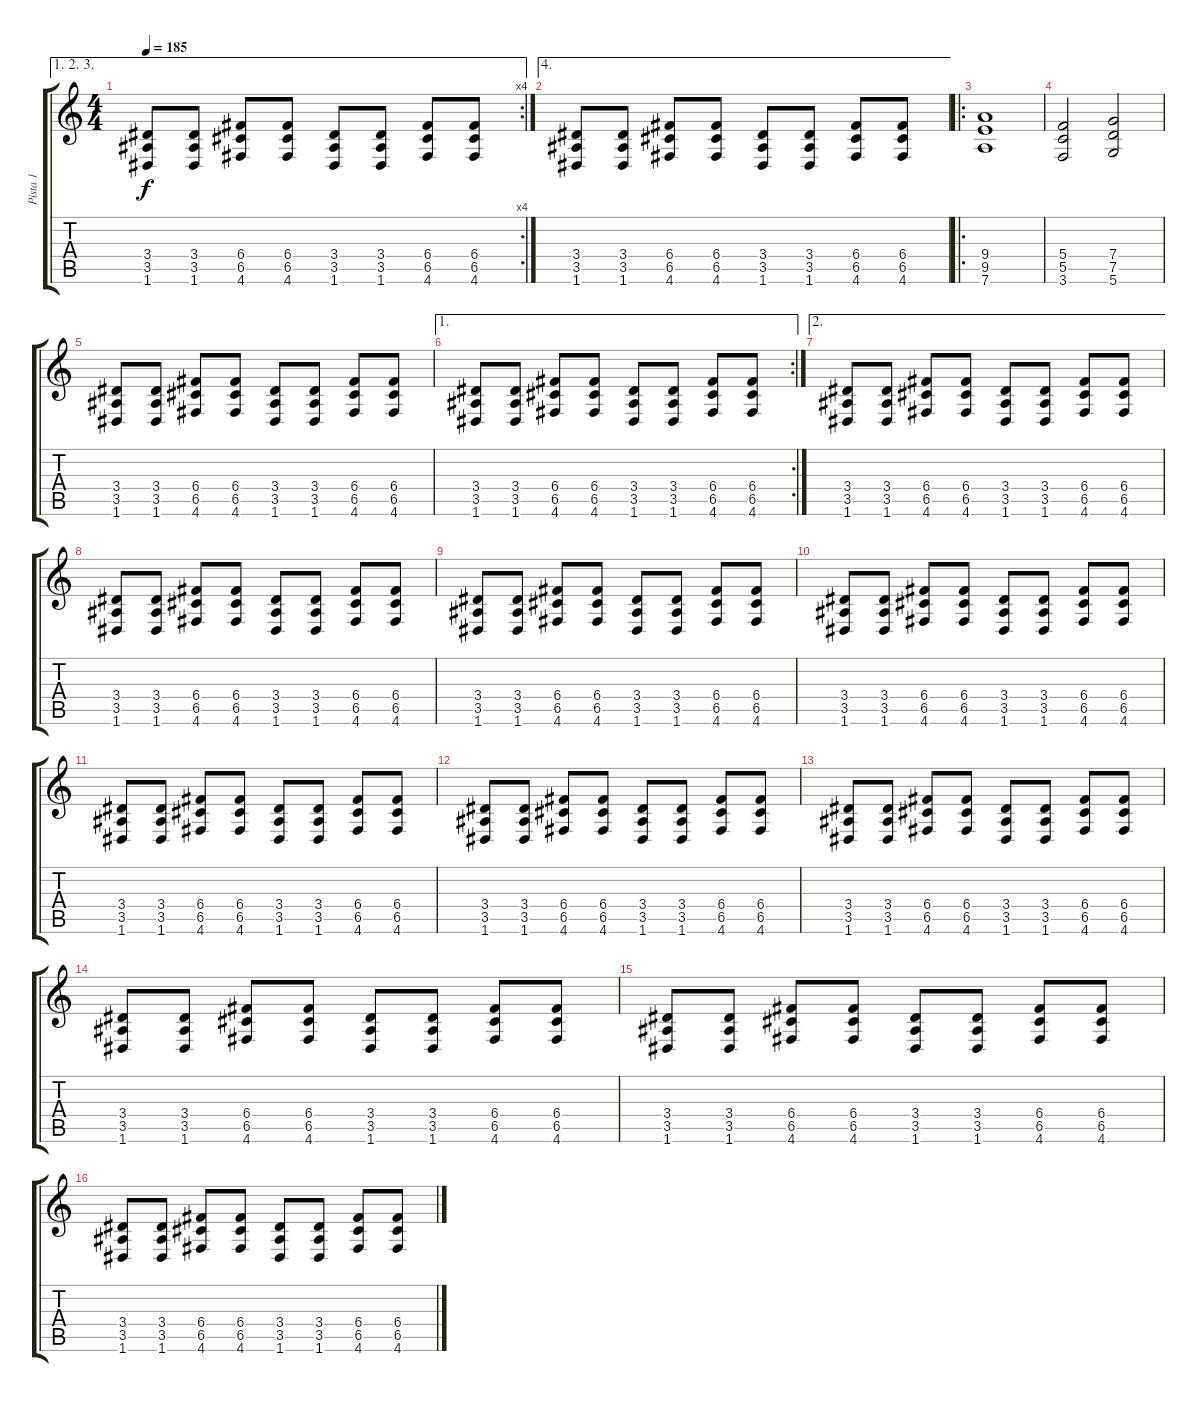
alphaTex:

\track ("Pista 1" "Pista 1") {instrument distortionguitar}
\staff {score tabs}
\tuning (D4 A3 F3 C3 G2 D2) {hide}
\ae (1 2 3)
\rc 4
\ts (4 4)
\tempo 185
\clef g2
\ks c
(3.4 3.5 1.6).8{dy f} (3.4 3.5 1.6).8 (6.4 6.5 4.6).8 (6.4 6.5 4.6).8 (3.4 3.5 1.6).8 (3.4 3.5 1.6).8 (6.4 6.5 4.6).8 (6.4 6.5 4.6).8 |
\ae 4
(3.4 3.5 1.6).8 (3.4 3.5 1.6).8 (6.4 6.5 4.6).8 (6.4 6.5 4.6).8 (3.4 3.5 1.6).8 (3.4 3.5 1.6).8 (6.4 6.5 4.6).8 (6.4 6.5 4.6).8 |
\ro
(9.4 9.5 7.6).1 |
(5.4 5.5 3.6).2 (7.4 7.5 5.6).2 |
(3.4 3.5 1.6).8 (3.4 3.5 1.6).8 (6.4 6.5 4.6).8 (6.4 6.5 4.6).8 (3.4 3.5 1.6).8 (3.4 3.5 1.6).8 (6.4 6.5 4.6).8 (6.4 6.5 4.6).8 |
\ae 1
\rc 2
(3.4 3.5 1.6).8 (3.4 3.5 1.6).8 (6.4 6.5 4.6).8 (6.4 6.5 4.6).8 (3.4 3.5 1.6).8 (3.4 3.5 1.6).8 (6.4 6.5 4.6).8 (6.4 6.5 4.6).8 |
\ae 2
(3.4 3.5 1.6).8 (3.4 3.5 1.6).8 (6.4 6.5 4.6).8 (6.4 6.5 4.6).8 (3.4 3.5 1.6).8 (3.4 3.5 1.6).8 (6.4 6.5 4.6).8 (6.4 6.5 4.6).8 |
(3.4 3.5 1.6).8 (3.4 3.5 1.6).8 (6.4 6.5 4.6).8 (6.4 6.5 4.6).8 (3.4 3.5 1.6).8 (3.4 3.5 1.6).8 (6.4 6.5 4.6).8 (6.4 6.5 4.6).8 |
(3.4 3.5 1.6).8 (3.4 3.5 1.6).8 (6.4 6.5 4.6).8 (6.4 6.5 4.6).8 (3.4 3.5 1.6).8 (3.4 3.5 1.6).8 (6.4 6.5 4.6).8 (6.4 6.5 4.6).8 |
(3.4 3.5 1.6).8 (3.4 3.5 1.6).8 (6.4 6.5 4.6).8 (6.4 6.5 4.6).8 (3.4 3.5 1.6).8 (3.4 3.5 1.6).8 (6.4 6.5 4.6).8 (6.4 6.5 4.6).8 |
(3.4 3.5 1.6).8 (3.4 3.5 1.6).8 (6.4 6.5 4.6).8 (6.4 6.5 4.6).8 (3.4 3.5 1.6).8 (3.4 3.5 1.6).8 (6.4 6.5 4.6).8 (6.4 6.5 4.6).8 |
(3.4 3.5 1.6).8 (3.4 3.5 1.6).8 (6.4 6.5 4.6).8 (6.4 6.5 4.6).8 (3.4 3.5 1.6).8 (3.4 3.5 1.6).8 (6.4 6.5 4.6).8 (6.4 6.5 4.6).8 |
(3.4 3.5 1.6).8 (3.4 3.5 1.6).8 (6.4 6.5 4.6).8 (6.4 6.5 4.6).8 (3.4 3.5 1.6).8 (3.4 3.5 1.6).8 (6.4 6.5 4.6).8 (6.4 6.5 4.6).8 |
(3.4 3.5 1.6).8 (3.4 3.5 1.6).8 (6.4 6.5 4.6).8 (6.4 6.5 4.6).8 (3.4 3.5 1.6).8 (3.4 3.5 1.6).8 (6.4 6.5 4.6).8 (6.4 6.5 4.6).8 |
(3.4 3.5 1.6).8 (3.4 3.5 1.6).8 (6.4 6.5 4.6).8 (6.4 6.5 4.6).8 (3.4 3.5 1.6).8 (3.4 3.5 1.6).8 (6.4 6.5 4.6).8 (6.4 6.5 4.6).8 |
(3.4 3.5 1.6).8 (3.4 3.5 1.6).8 (6.4 6.5 4.6).8 (6.4 6.5 4.6).8 (3.4 3.5 1.6).8 (3.4 3.5 1.6).8 (6.4 6.5 4.6).8 (6.4 6.5 4.6).8
